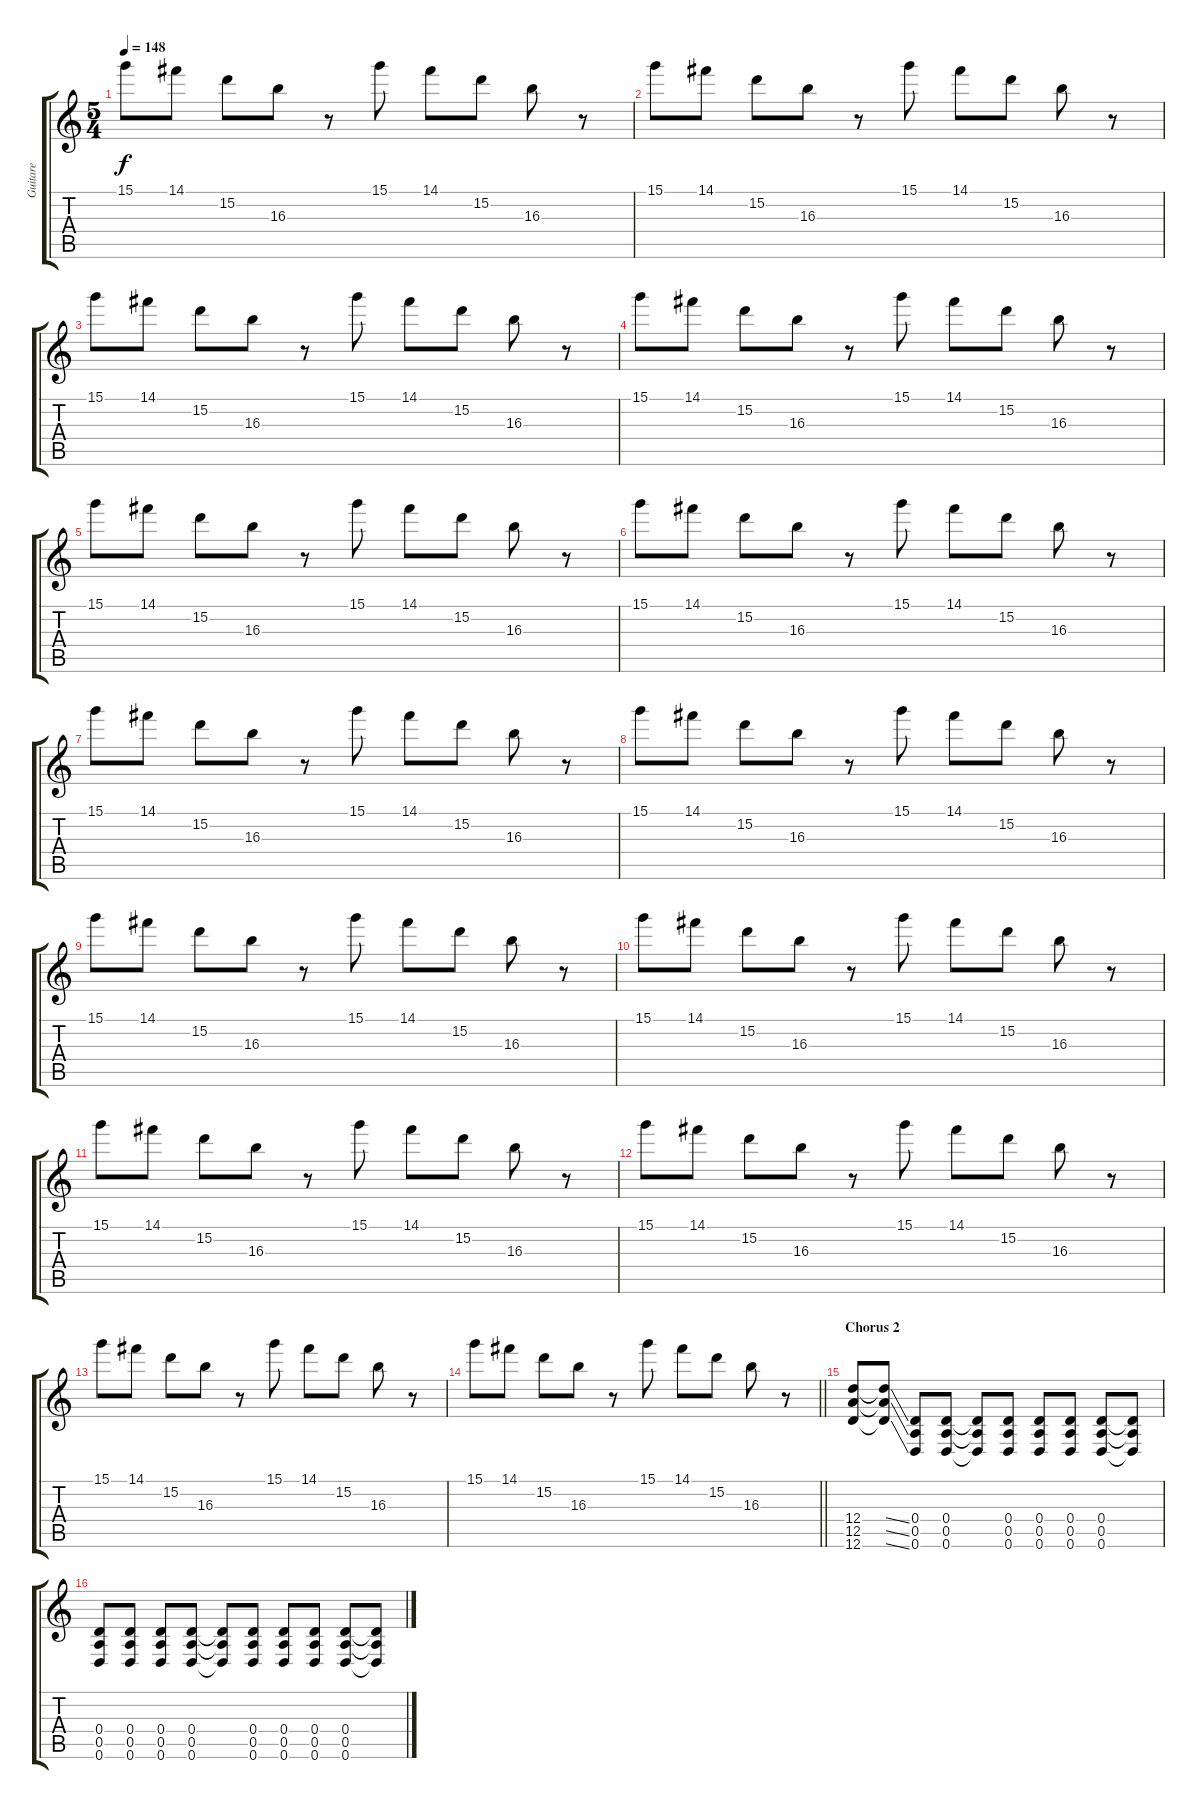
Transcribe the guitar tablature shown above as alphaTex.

\track ("Guitare" "Guitare") {instrument overdrivenguitar}
\staff {score tabs}
\tuning (E4 B3 G3 D3 A2 D2) {hide}
\ts (5 4)
\tempo 148
\clef g2
\ks c
15.1.8{dy f} 14.1.8 15.2.8 16.3.8 r.8 15.1.8 14.1.8 15.2.8 16.3.8 r.8 |
15.1.8 14.1.8 15.2.8 16.3.8 r.8 15.1.8 14.1.8 15.2.8 16.3.8 r.8 |
15.1.8 14.1.8 15.2.8 16.3.8 r.8 15.1.8 14.1.8 15.2.8 16.3.8 r.8 |
15.1.8 14.1.8 15.2.8 16.3.8 r.8 15.1.8 14.1.8 15.2.8 16.3.8 r.8 |
15.1.8 14.1.8 15.2.8 16.3.8 r.8 15.1.8 14.1.8 15.2.8 16.3.8 r.8 |
15.1.8 14.1.8 15.2.8 16.3.8 r.8 15.1.8 14.1.8 15.2.8 16.3.8 r.8 |
15.1.8 14.1.8 15.2.8 16.3.8 r.8 15.1.8 14.1.8 15.2.8 16.3.8 r.8 |
15.1.8 14.1.8 15.2.8 16.3.8 r.8 15.1.8 14.1.8 15.2.8 16.3.8 r.8 |
15.1.8 14.1.8 15.2.8 16.3.8 r.8 15.1.8 14.1.8 15.2.8 16.3.8 r.8 |
15.1.8 14.1.8 15.2.8 16.3.8 r.8 15.1.8 14.1.8 15.2.8 16.3.8 r.8 |
15.1.8 14.1.8 15.2.8 16.3.8 r.8 15.1.8 14.1.8 15.2.8 16.3.8 r.8 |
15.1.8 14.1.8 15.2.8 16.3.8 r.8 15.1.8 14.1.8 15.2.8 16.3.8 r.8 |
15.1.8 14.1.8 15.2.8 16.3.8 r.8 15.1.8 14.1.8 15.2.8 16.3.8 r.8 |
\barLineRight lightlight
15.1.8 14.1.8 15.2.8 16.3.8 r.8 15.1.8 14.1.8 15.2.8 16.3.8 r.8 |
\section ("" "Chorus 2")
(12.4 12.5 12.6).8 (12.4{ss t} 12.5{ss t} 12.6{ss t}).8 (0.4 0.5 0.6).8 (0.4 0.5 0.6).8 (0.4{t} 0.5{t} 0.6{t}).8 (0.4 0.5 0.6).8 (0.4 0.5 0.6).8 (0.4 0.5 0.6).8 (0.4 0.5 0.6).8 (0.4{t} 0.5{t} 0.6{t}).8 |
(0.4 0.5 0.6).8 (0.4 0.5 0.6).8 (0.4 0.5 0.6).8 (0.4 0.5 0.6).8 (0.4{t} 0.5{t} 0.6{t}).8 (0.4 0.5 0.6).8 (0.4 0.5 0.6).8 (0.4 0.5 0.6).8 (0.4 0.5 0.6).8 (0.4{t} 0.5{t} 0.6{t}).8
